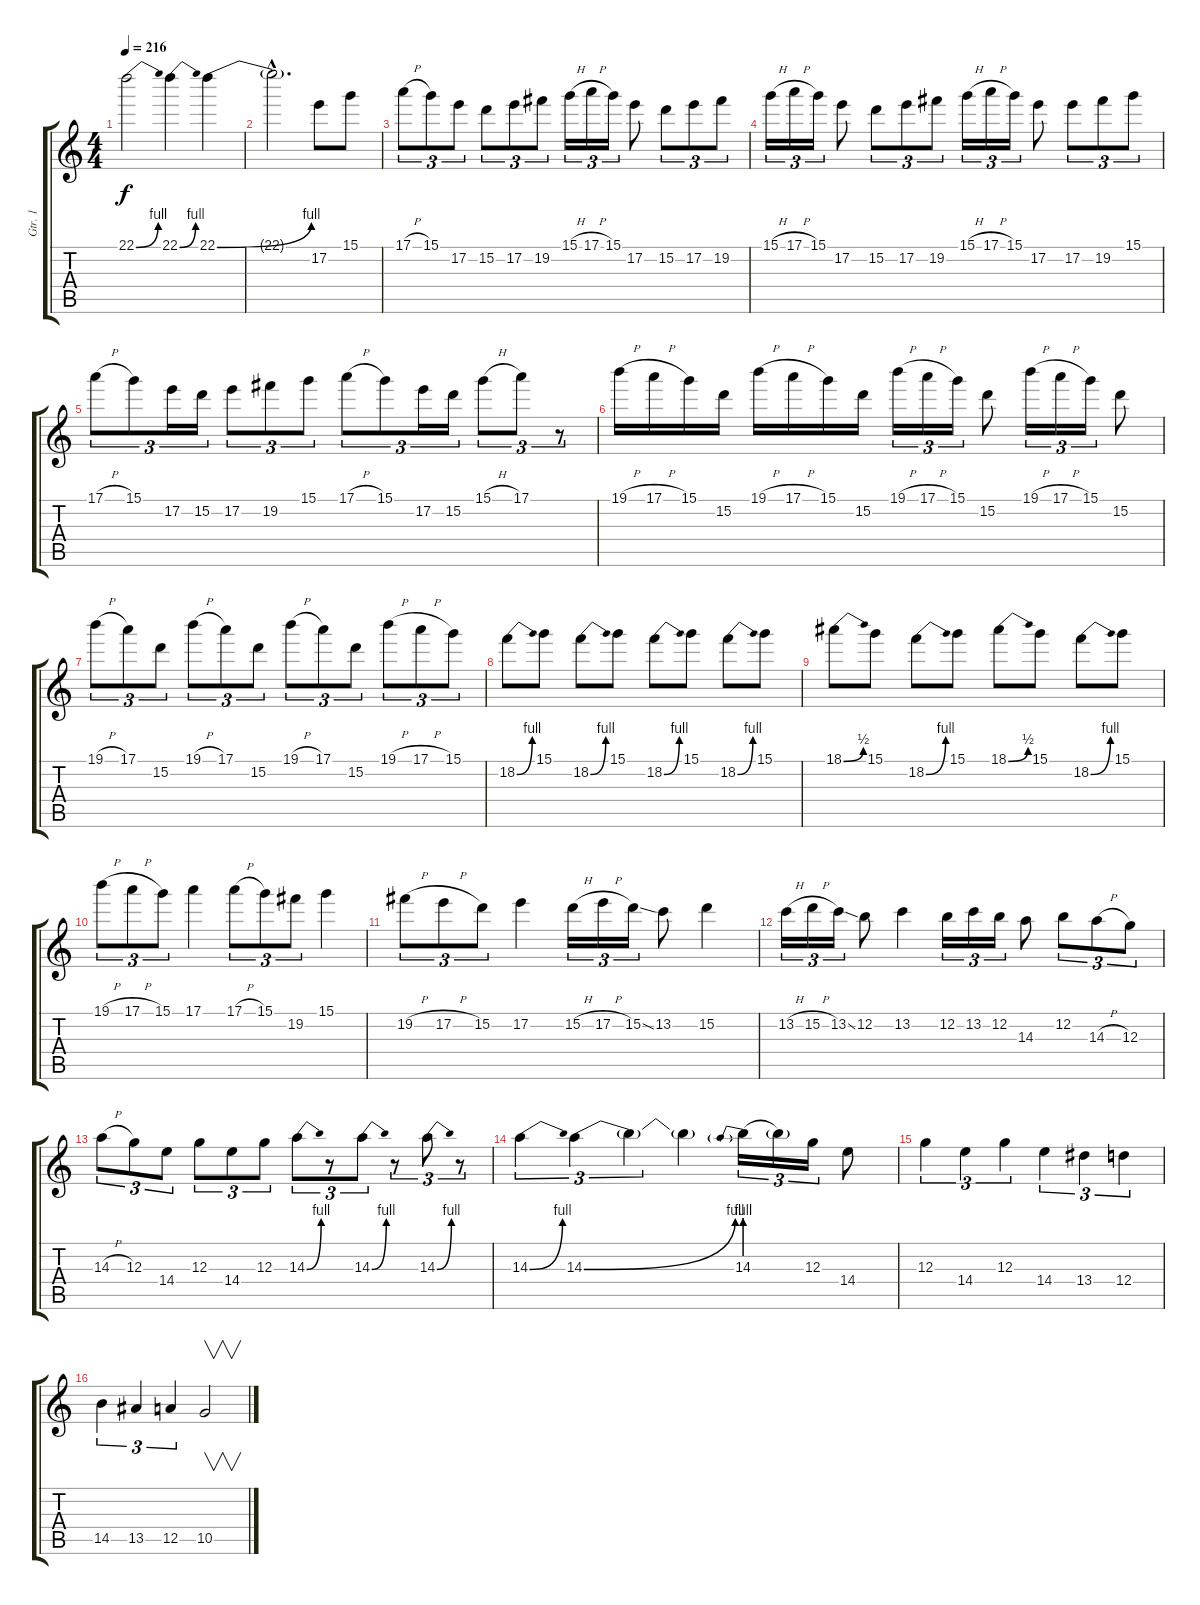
\track ("Gtr. 1" "Gtr. 1") {instrument distortionguitar}
\staff {score tabs}
\tuning (E4 B3 G3 D3 A2 E2) {hide}
\ts (4 4)
\tempo 216
\clef g2
\ks c
22.1{be (bend 0 0 60 4)}.2{dy f} 22.1{be (bend 0 0 60 4)}.4 22.1{be (bend 0 0 60 4)}.4 |
22.1{hac t}.2{d} 17.2.8 15.1.8 |
17.1{h}.8{tu (3 2)} 15.1.8{tu (3 2)} 17.2.8{tu (3 2)} 15.2.8{tu (3 2)} 17.2.8{tu (3 2)} 19.2.8{tu (3 2)} 15.1{h}.16{tu (3 2)} 17.1{h}.16{tu (3 2)} 15.1.16{tu (3 2)} 17.2.8 15.2.8{tu (3 2)} 17.2.8{tu (3 2)} 19.2.8{tu (3 2)} |
15.1{h}.16{tu (3 2)} 17.1{h}.16{tu (3 2)} 15.1.16{tu (3 2)} 17.2.8 15.2.8{tu (3 2)} 17.2.8{tu (3 2)} 19.2.8{tu (3 2)} 15.1{h}.16{tu (3 2)} 17.1{h}.16{tu (3 2)} 15.1.16{tu (3 2)} 17.2.8 17.2.8{tu (3 2)} 19.2.8{tu (3 2)} 15.1.8{tu (3 2)} |
17.1{h}.8{tu (3 2)} 15.1.8{tu (3 2)} 17.2.16{tu (3 2)} 15.2.16{tu (3 2)} 17.2.8{tu (3 2)} 19.2.8{tu (3 2)} 15.1.8{tu (3 2)} 17.1{h}.8{tu (3 2)} 15.1.8{tu (3 2)} 17.2.16{tu (3 2)} 15.2.16{tu (3 2)} 15.1{h}.8{tu (3 2)} 17.1.8{tu (3 2)} r.8{tu (3 2)} |
19.1{h}.16 17.1{h}.16 15.1.16 15.2.16 19.1{h}.16 17.1{h}.16 15.1.16 15.2.16 19.1{h}.16{tu (3 2)} 17.1{h}.16{tu (3 2)} 15.1.16{tu (3 2)} 15.2.8 19.1{h}.16{tu (3 2)} 17.1{h}.16{tu (3 2)} 15.1.16{tu (3 2)} 15.2.8 |
19.1{h}.8{tu (3 2)} 17.1.8{tu (3 2)} 15.2.8{tu (3 2)} 19.1{h}.8{tu (3 2)} 17.1.8{tu (3 2)} 15.2.8{tu (3 2)} 19.1{h}.8{tu (3 2)} 17.1.8{tu (3 2)} 15.2.8{tu (3 2)} 19.1{h}.8{tu (3 2)} 17.1{h}.8{tu (3 2)} 15.1.8{tu (3 2)} |
18.2{be (bend 0 0 60 4)}.8 15.1.8 18.2{be (bend 0 0 60 4)}.8 15.1.8 18.2{be (bend 0 0 60 4)}.8 15.1.8 18.2{be (bend 0 0 60 4)}.8 15.1.8 |
18.1{be (bend 0 0 60 2)}.8 15.1.8 18.2{be (bend 0 0 60 4)}.8 15.1.8 18.1{be (bend 0 0 60 2)}.8 15.1.8 18.2{be (bend 0 0 60 4)}.8 15.1.8 |
19.1{h}.8{tu (3 2)} 17.1{h}.8{tu (3 2)} 15.1.8{tu (3 2)} 17.1.4 17.1{h}.8{tu (3 2)} 15.1.8{tu (3 2)} 19.2.8{tu (3 2)} 15.1.4 |
19.2{h}.8{tu (3 2)} 17.2{h}.8{tu (3 2)} 15.2.8{tu (3 2)} 17.2.4 15.2{h}.16{tu (3 2)} 17.2{h}.16{tu (3 2)} 15.2{ss}.16{tu (3 2)} 13.2.8 15.2.4 |
13.2{h}.16{tu (3 2)} 15.2{h}.16{tu (3 2)} 13.2{ss}.16{tu (3 2)} 12.2.8 13.2.4 12.2.16{tu (3 2)} 13.2.16{tu (3 2)} 12.2.16{tu (3 2)} 14.3.8 12.2.8{tu (3 2)} 14.3{h}.8{tu (3 2)} 12.3.8{tu (3 2)} |
14.3{h}.8{tu (3 2)} 12.3.8{tu (3 2)} 14.4.8{tu (3 2)} 12.3.8{tu (3 2)} 14.4.8{tu (3 2)} 12.3.8{tu (3 2)} 14.3{be (bend 0 0 60 4)}.8{tu (3 2)} r.8{tu (3 2)} 14.3{be (bend 0 0 60 4)}.8{tu (3 2)} r.8{tu (3 2)} 14.3{be (bend 0 0 60 4)}.8{tu (3 2)} r.8{tu (3 2)} |
14.3{be (bend 0 0 60 4)}.4{tu (3 2)} 14.3{be (bend 0 0 60 4)}.4{tu (3 2)} 14.3{t}.4{tu (3 2)} 14.3{t}.4 14.3{be (prebend 0 4 60 4)}.16{tu (3 2)} 14.3{t}.16{tu (3 2)} 12.3.16{tu (3 2)} 14.4.8 |
12.3.4{tu (3 2)} 14.4.4{tu (3 2)} 12.3.4{tu (3 2)} 14.4.4{tu (3 2)} 13.4.4{tu (3 2)} 12.4.4{tu (3 2)} |
14.5.4{tu (3 2)} 13.5.4{tu (3 2)} 12.5.4{tu (3 2)} 10.5.2{v}
